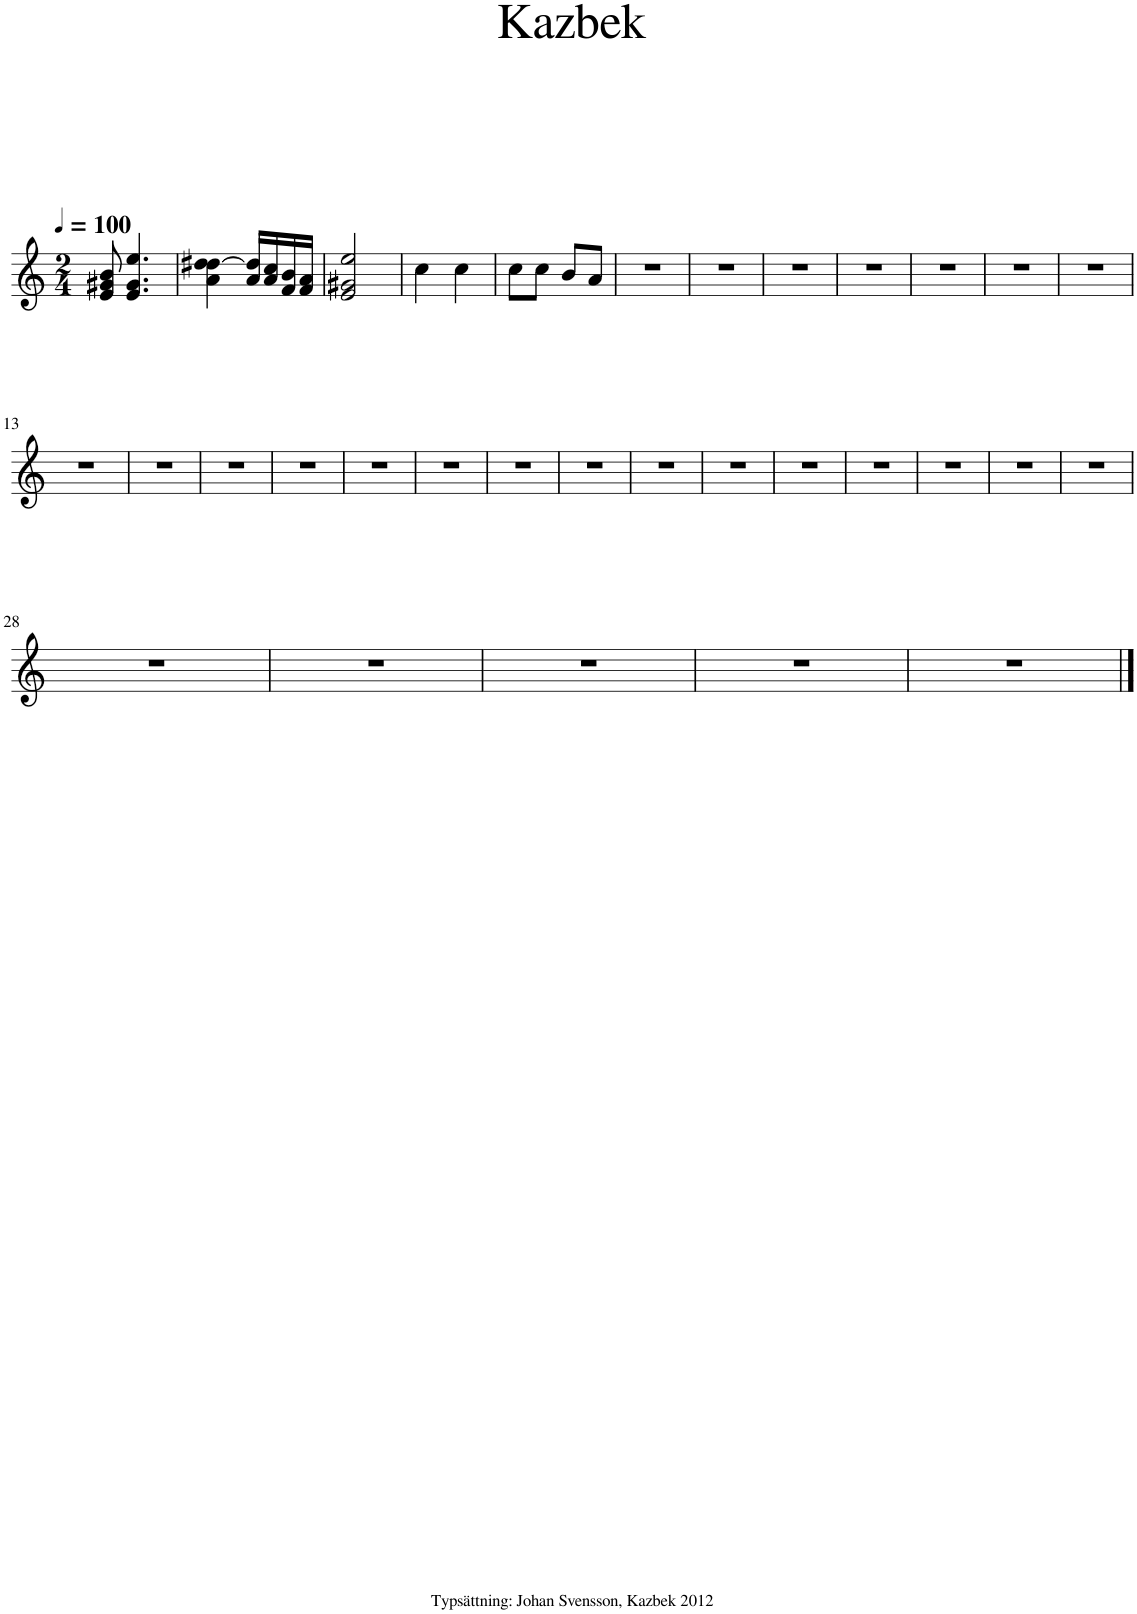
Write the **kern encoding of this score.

**kern
*part1
*staff1
*I"Primbalalajka
*I'Primbal
*clefG2
*k[]
*M2/4
=1
!LO:TX:a:B:t=𝅘𝅥 = 100
8e/ 8g#X/ 8b/
4.e/ 4.g#/ 4.ee/
=2
4a\ [4dd#X\ 4dd#\
16a/ 16dd#/]LL
16a/ 16cc/
16f/ 16b/
16f/ 16a/JJ
=3
2e/ 2g#X/ 2ee/
=4
4cc\
4cc\
=5
8cc\L
8cc\J
8b/L
8a/J
=6
2r
=7
2r
=8
2r
=9
2r
=10
2r
=11
2r
=12
2r
!!LO:LB:g=z
=13
2r
=14
2r
=15
2r
=16
2r
=17
2r
=18
2r
=19
2r
=20
2r
=21
2r
=22
2r
=23
2r
=24
2r
=25
2r
=26
2r
=27
2r
!!LO:LB:g=z
=28
2r
=29
2r
=30
2r
=31
2r
=32
2r
==
*-
